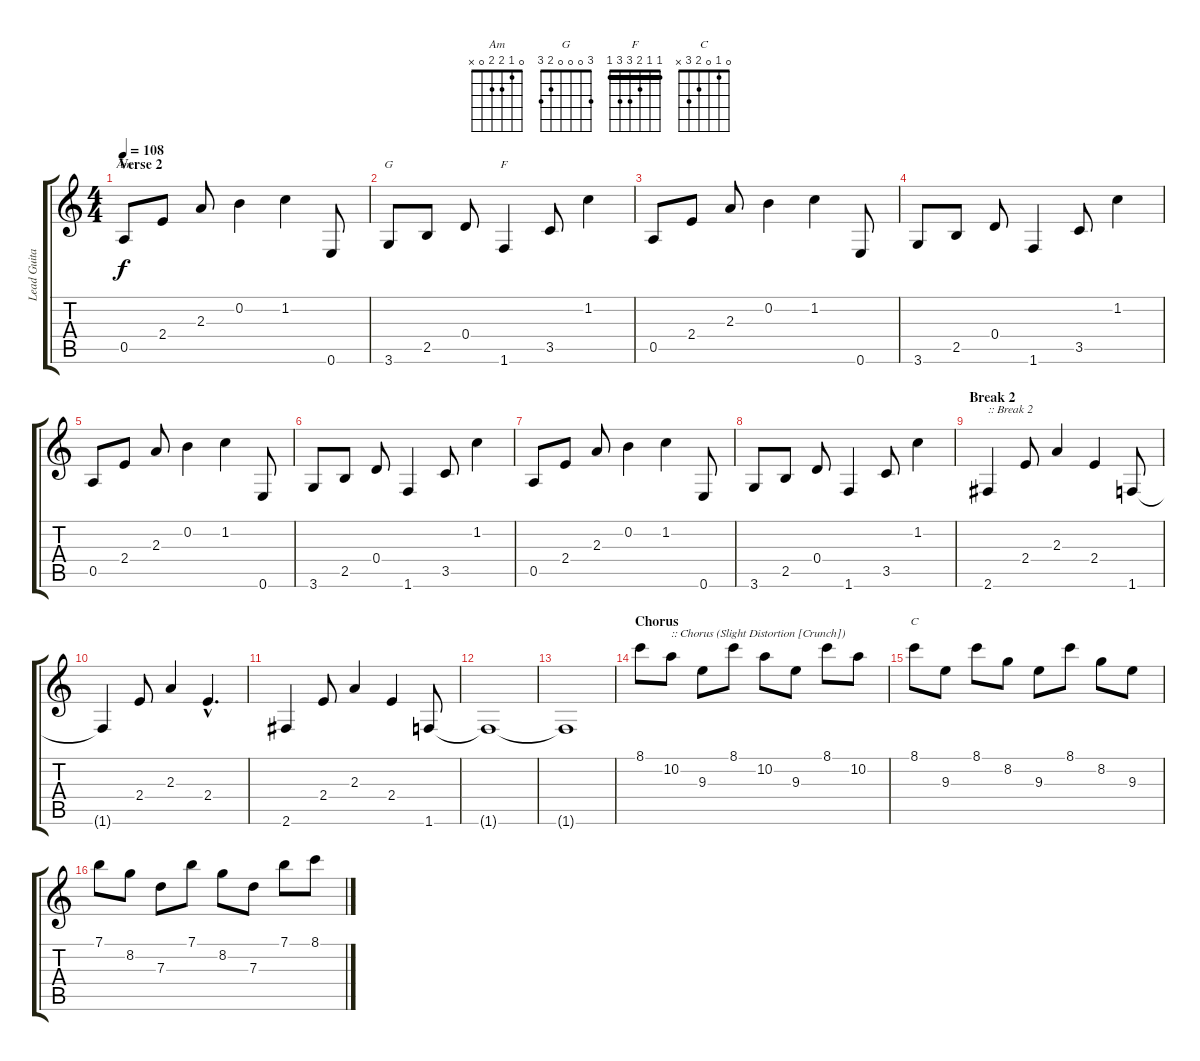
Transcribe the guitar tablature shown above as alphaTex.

\track ("Lead Guitar" "Lead Guita") {instrument acousticguitarsteel}
\staff {score tabs}
\tuning (E4 B3 G3 D3 A2 E2) {hide}
\chord ("Am" 0 1 2 2 0 x)
\chord ("G" 3 0 0 0 2 3)
\chord ("F" 1 1 2 3 3 1) {barre 1}
\chord ("C" 0 1 0 2 3 x)
\ts (4 4)
\section ("" "Verse 2")
\tempo 108
\clef g2
\ks c
0.5.8{ch "Am" dy f} 2.4.8 2.3.8 0.2.4 1.2.4 0.6.8 |
3.6.8{ch "G"} 2.5.8 0.4.8 1.6.4{ch "F"} 3.5.8 1.2.4 |
0.5.8 2.4.8 2.3.8 0.2.4 1.2.4 0.6.8 |
3.6.8 2.5.8 0.4.8 1.6.4 3.5.8 1.2.4 |
0.5.8 2.4.8 2.3.8 0.2.4 1.2.4 0.6.8 |
3.6.8 2.5.8 0.4.8 1.6.4 3.5.8 1.2.4 |
0.5.8 2.4.8 2.3.8 0.2.4 1.2.4 0.6.8 |
3.6.8 2.5.8 0.4.8 1.6.4 3.5.8 1.2.4 |
\section ("" "Break 2")
2.6.4{txt ":: Break 2"} 2.4.8 2.3.4 2.4.4 1.6.8 |
1.6{t}.4 2.4.8 2.3.4 2.4{hac}.4{d} |
2.6.4 2.4.8 2.3.4 2.4.4 1.6.8 |
1.6{t}.1 |
1.6{t}.1 |
\section ("" "Chorus")
8.1.8 10.2.8{txt ":: Chorus (Slight Distortion [Crunch])"} 9.3.8 8.1.8 10.2.8 9.3.8 8.1.8 10.2.8 |
8.1.8{ch "C"} 9.3.8 8.1.8 8.2.8 9.3.8 8.1.8 8.2.8 9.3.8 |
7.1.8 8.2.8 7.3.8 7.1.8 8.2.8 7.3.8 7.1.8 8.1.8
